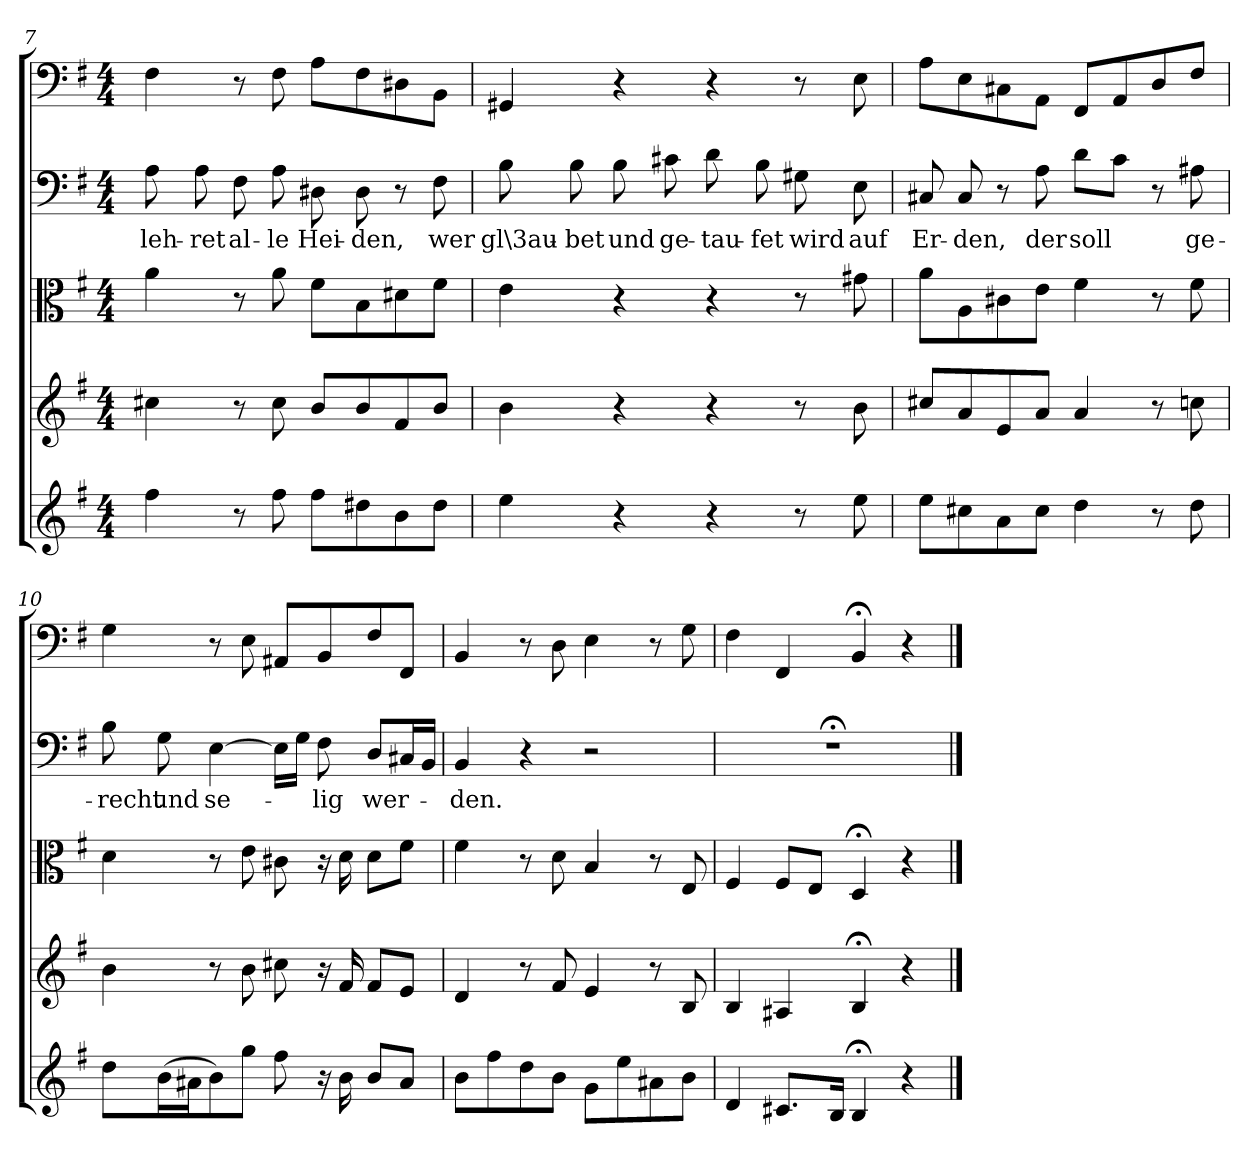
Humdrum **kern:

**kern	**kern	**kern	**kern	**text	**kern
*part5	*part4	*part3	*part2	*part2	*part1
*staff5	*staff4	*staff3	*staff2	*staff2	*staff1
*clefG2	*clefG2	*clefC3	*clefF4	*	*clefF4
*k[f#]	*k[f#]	*k[f#]	*k[f#]	*	*k[f#]
*e:	*e:	*e:	*e:	*	*e:
*M4/4	*M4/4	*M4/4	*M4/4	*	*M4/4
=7	=7	=7	=7	=7	=7
4ff#\	4cc#X\	4a\	8A\	leh-	4F#\
.	.	.	8A\	-ret	.
8r	8r	8r	8F#\	al-	8r
8ff#\	8cc#\	8a\	8A\	-le	8F#\
8ff#\L	8b/L	8f#\L	8D#X\	Hei-	8A\L
8dd#X\	8b/	8B\	8D#\	-den,	8F#\
8b\	8f#/	8d#X\	8r	.	8D#X\
8dd#\J	8b/J	8f#\J	8F#\	wer	8BB\J
=8	=8	=8	=8	=8	=8
4ee\	4b\	4e\	8B\	gl\3au-	4GG#X/
.	.	.	8B\	-bet	.
4r	4r	4r	8B\	und	4r
.	.	.	8c#X\	ge-	.
4r	4r	4r	8d\	-tau-	4r
.	.	.	8B\	-fet	.
8r	8r	8r	8G#X\	wird	8r
8ee\	8b\	8g#X\	8E\	auf	8E\
=9	=9	=9	=9	=9	=9
8ee\L	8cc#X/L	8a\L	8C#X/	Er-	8A\L
8cc#X\	8a/	8A\	8C#/	-den,	8E\
8a\	8e/	8c#X\	8r	.	8C#X\
8cc#\J	8a/J	8e\J	8A\	der	8AA\J
4dd\	4a/	4f#\	8d\L	soll	8FF#/L
.	.	.	8c\J	.	8AA/
8r	8r	8r	8r	.	8D/
8dd\	8ccn\	8f#\	8A#X\	ge-	8F#/J
=10	=10	=10	=10	=10	=10
8dd\L	4b\	4d\	8B\	-recht	4G\
(16b\L	.	.	8G\	und	.
16a#X\J	.	.	.	.	.
8b\)	8r	8r	[4E\	se-	8r
8gg\J	8b\	8e\	.	.	8E\
8ff#\	8cc#X\	8c#X\	16E\LL]	.	8AA#X/L
.	.	.	16G\JJ	.	.
16r	16r	16r	8F#\	-lig	8BB/
16b\	16f#/	16d\	.	.	.
8b/L	8f#/L	8d\L	8D/L	wer-	8F#/
8a#/J	8e/J	8f#\J	16C#X/L	.	8FF#/J
.	.	.	16BB/JJ	.	.
=11	=11	=11	=11	=11	=11
8b\L	4d/	4f#\	4BB/	-den.	4BB/
8ff#\	.	.	.	.	.
8dd\	8r	8r	4r	.	8r
8b\J	8f#/	8d\	.	.	8D\
8g\L	4e/	4B/	2r	.	4E\
8ee\	.	.	.	.	.
8a#X\	8r	8r	.	.	8r
8b\J	8B/	8E/	.	.	8G\
=12	=12	=12	=12	=12	=12
4d/	4B/	4F#/	1r;<	.	4F#\
8.c#X/L	4A#X/	8F#/L	.	.	4FF#/
.	.	8E/J	.	.	.
16B/Jk	.	.	.	.	.
4B;</	4B;</	4D;</	.	.	4BB;</
4r	4r	4r	.	.	4r
==	==	==	==	==	==
*-	*-	*-	*-	*-	*-
